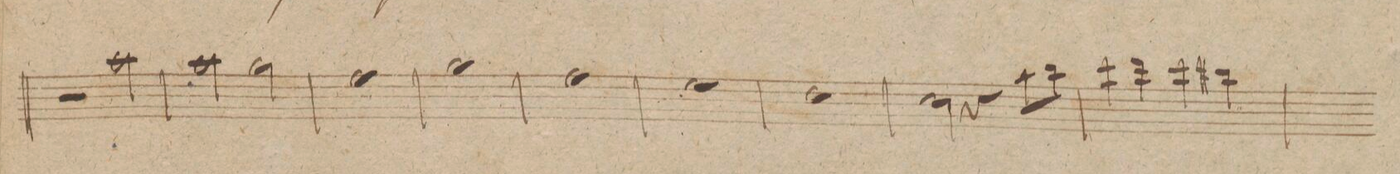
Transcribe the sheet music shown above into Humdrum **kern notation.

**kern	**dynam
*I"Flauto. 2do	*
*clefG2	*
*k[f#c#g#]	*
*met(c)	*
*M4/4	*
2r	.
2aa\	.
=67	=67
2aa\	.
2gg#\	.
=68	=68
1ff#	.
=69	=69
1gg#	.
=70	=70
1ff#	.
=71	=71
1ee	.
=72	=72
1dd	.
=73	=73
2cc#\	.
4r	.
8aa\L	.
8bb\J	.
=74	=74
4ccc#\	.
4ddd\	.
4ccc#\	.
4bb#X\	.
=75	=75
*-	*-
